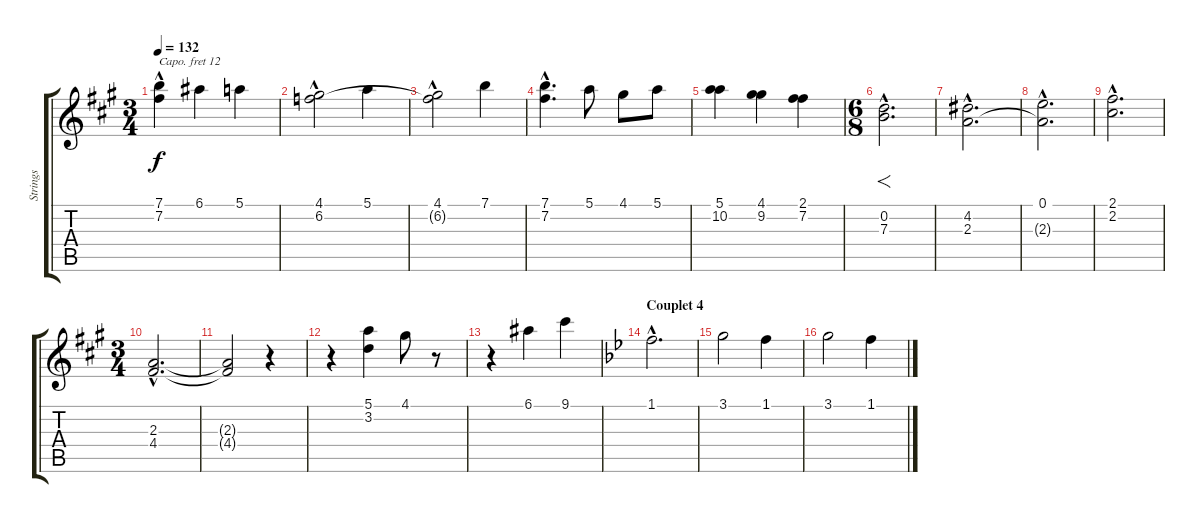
\track ("Strings" "Strings") {instrument synthstrings1}
\staff {score tabs}
\capo 12
\tuning (E4 B3 G3 D3 A2 E2) {hide}
\ts (3 4)
\tempo 132
\clef g2
\ks a
(7.1 7.2{hac}).4{dy f} 6.1.4 5.1.4 |
(4.1 6.2{hac}).2 5.1.4 |
(4.1 6.2{hac t}).2 7.1.4 |
(7.1{hac} 7.2{hac}).4{d} 5.1.8 4.1.8 5.1.8 |
(5.1 10.2).4 (4.1 9.2).4 (2.1 7.2).4 |
\ts (6 8)
(0.2{hac} 7.3{hac}).2{f d} |
(4.2{hac} 2.3{hac}).2{d} |
(0.1{hac} 2.3{hac t}).2{d} |
(2.1{hac} 2.2{hac}).2{d} |
\ts (3 4)
(2.3{hac} 4.4{hac}).2{d} |
(2.3{t} 4.4{t}).2 r.4 |
r.4 (5.1 3.2).4 4.1.8 r.8 |
r.4 6.1.4 9.1.4 |
\section ("" "Couplet 4")
\ks bb
1.1{hac}.2{d} |
3.1.2 1.1.4 |
3.1.2 1.1.4
